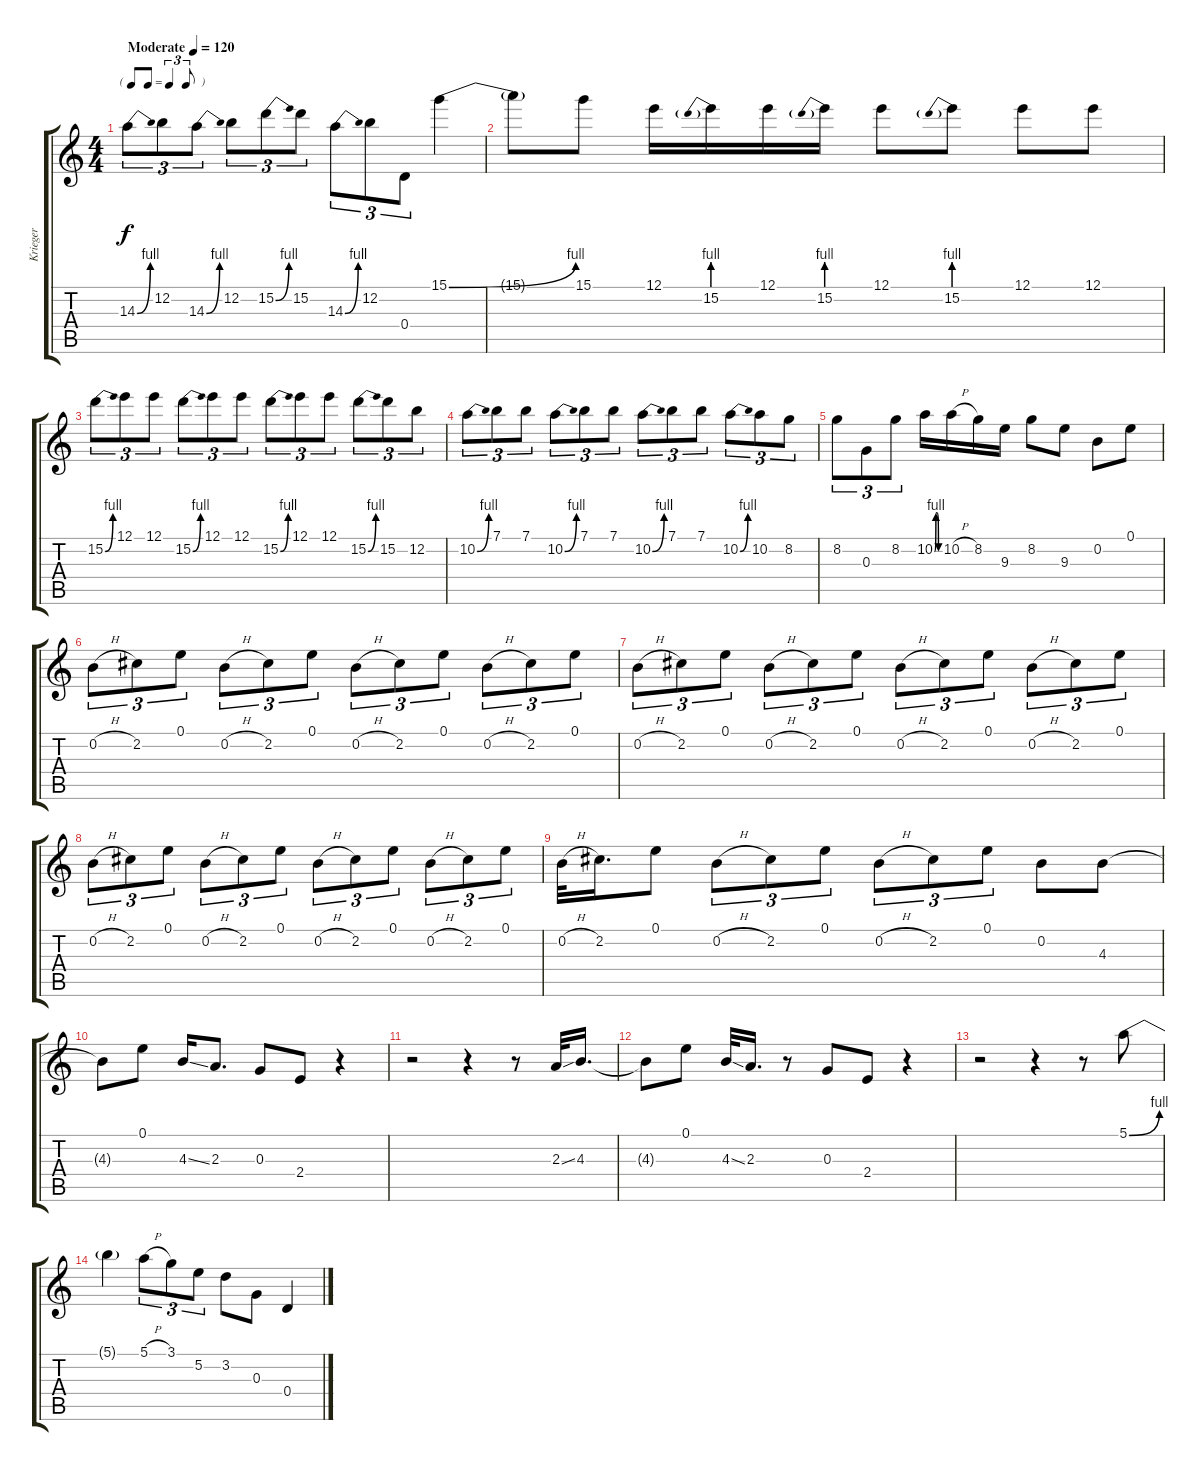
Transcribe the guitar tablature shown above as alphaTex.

\track ("Krieger" "Krieger") {instrument overdrivenguitar}
\staff {score tabs}
\tuning (E4 B3 G3 D3 A2 E2) {hide}
\ts (4 4)
\tf triplet8th
\tempo (120 "Moderate")
\clef g2
\ks c
14.3{be (bend 0 0 60 4)}.8{tu (3 2) dy f instrument overdrivenguitar} 12.2.8{tu (3 2)} 14.3{be (bend 0 0 60 4)}.8{tu (3 2)} 12.2.8{tu (3 2)} 15.2{be (bend 0 0 60 4)}.8{tu (3 2)} 15.2.8{tu (3 2)} 14.3{be (bend 0 0 60 4)}.8{tu (3 2)} 12.2.8{tu (3 2)} 0.4.8{tu (3 2)} 15.1{be (bend 0 0 60 4)}.4 |
15.1{t}.8 15.1.8 12.1.16 15.2{be (prebend 0 4 60 4)}.16 12.1.16 15.2{be (prebend 0 4 60 4)}.16 12.1.8 15.2{be (prebend 0 4 60 4)}.8 12.1.8 12.1.8 |
15.2{be (bend 0 0 60 4)}.8{tu (3 2)} 12.1.8{tu (3 2)} 12.1.8{tu (3 2)} 15.2{be (bend 0 0 60 4)}.8{tu (3 2)} 12.1.8{tu (3 2)} 12.1.8{tu (3 2)} 15.2{be (bend 0 0 60 4)}.8{tu (3 2)} 12.1.8{tu (3 2)} 12.1.8{tu (3 2)} 15.2{be (bend 0 0 60 4)}.8{tu (3 2)} 15.2.8{tu (3 2)} 12.2.8{tu (3 2)} |
10.2{be (bend 0 0 60 4)}.8{tu (3 2)} 7.1.8{tu (3 2)} 7.1.8{tu (3 2)} 10.2{be (bend 0 0 60 4)}.8{tu (3 2)} 7.1.8{tu (3 2)} 7.1.8{tu (3 2)} 10.2{be (bend 0 0 60 4)}.8{tu (3 2)} 7.1.8{tu (3 2)} 7.1.8{tu (3 2)} 10.2{be (bend 0 0 60 4)}.8{tu (3 2)} 10.2.8{tu (3 2)} 8.2.8{tu (3 2)} |
8.2.8{tu (3 2)} 0.3.8{tu (3 2)} 8.2.8{tu (3 2)} 10.2{be (custom 0 0 15 4 30 4 45 0 60 0)}.16 10.2{h}.16 8.2.16 9.3.16 8.2.8 9.3.8 0.2.8 0.1.8 |
0.2{h}.8{tu (3 2)} 2.2.8{tu (3 2)} 0.1.8{tu (3 2)} 0.2{h}.8{tu (3 2)} 2.2.8{tu (3 2)} 0.1.8{tu (3 2)} 0.2{h}.8{tu (3 2)} 2.2.8{tu (3 2)} 0.1.8{tu (3 2)} 0.2{h}.8{tu (3 2)} 2.2.8{tu (3 2)} 0.1.8{tu (3 2)} |
0.2{h}.8{tu (3 2)} 2.2.8{tu (3 2)} 0.1.8{tu (3 2)} 0.2{h}.8{tu (3 2)} 2.2.8{tu (3 2)} 0.1.8{tu (3 2)} 0.2{h}.8{tu (3 2)} 2.2.8{tu (3 2)} 0.1.8{tu (3 2)} 0.2{h}.8{tu (3 2)} 2.2.8{tu (3 2)} 0.1.8{tu (3 2)} |
0.2{h}.8{tu (3 2)} 2.2.8{tu (3 2)} 0.1.8{tu (3 2)} 0.2{h}.8{tu (3 2)} 2.2.8{tu (3 2)} 0.1.8{tu (3 2)} 0.2{h}.8{tu (3 2)} 2.2.8{tu (3 2)} 0.1.8{tu (3 2)} 0.2{h}.8{tu (3 2)} 2.2.8{tu (3 2)} 0.1.8{tu (3 2)} |
0.2{h}.32 2.2.16{d} 0.1.8 0.2{h}.8{tu (3 2)} 2.2.8{tu (3 2)} 0.1.8{tu (3 2)} 0.2{h}.8{tu (3 2)} 2.2.8{tu (3 2)} 0.1.8{tu (3 2)} 0.2.8 4.3.8 |
4.3{t}.8 0.1.8 4.3{ss}.16 2.3.8{d} 0.3.8 2.4.8 r.4 |
r.2 r.4 r.8 2.3{ss}.32 4.3.16{d} |
4.3{t}.8 0.1.8 4.3{ss}.32 2.3.16{d} r.8 0.3.8 2.4.8 r.4 |
r.2 r.4 r.8 5.1{be (bend 0 0 60 4)}.8 |
5.1{t}.4 5.1{h}.8{tu (3 2)} 3.1.8{tu (3 2)} 5.2.8{tu (3 2)} 3.2.8 0.3.8 0.4.4
